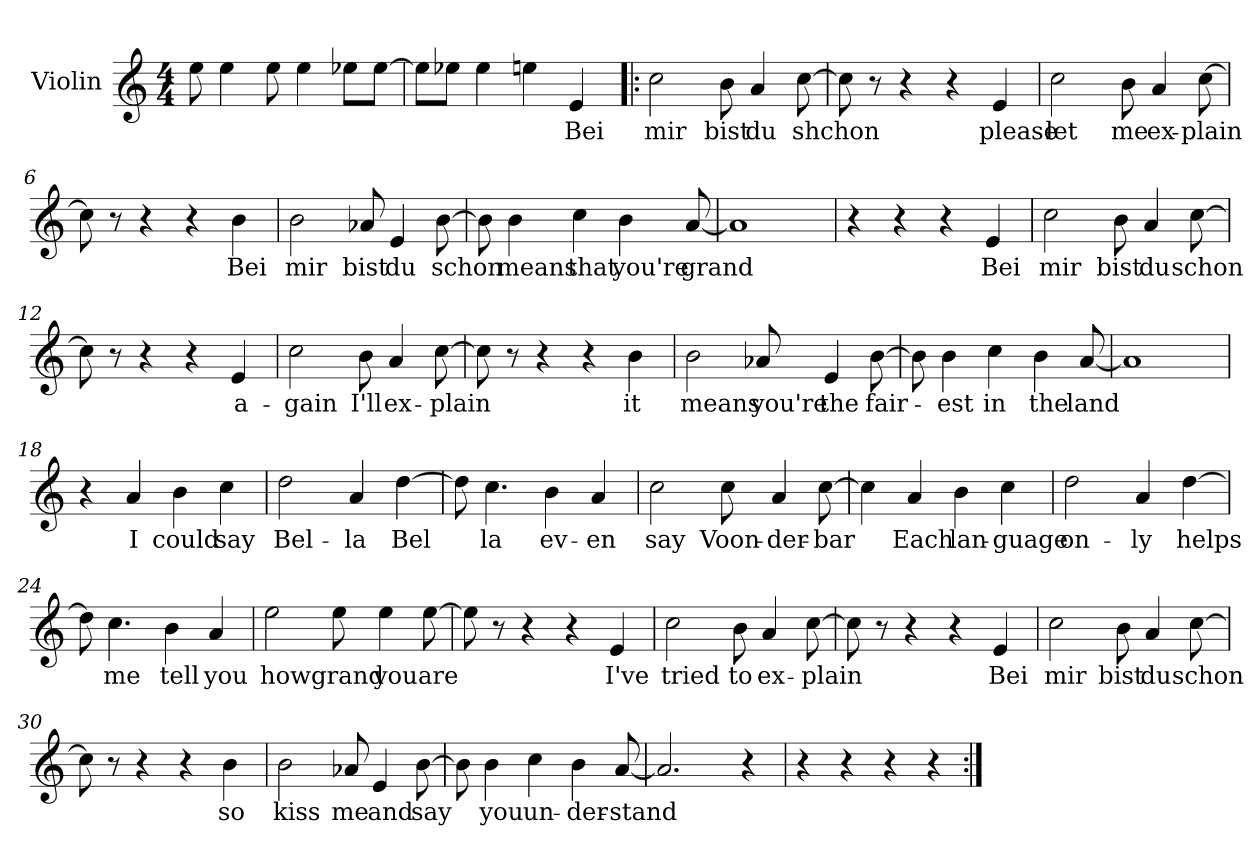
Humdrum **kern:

**kern	**text
*part1	*part1
*staff1	*staff1
*I"Violin	*
*I'Vln	*
*clefG2	*
*k[]	*
*C:	*
*M4/4	*
=1	=1
8ee\	.
4ee\	.
8ee\	.
4ee\	.
8ee-X\L	.
[8ee-\J	.
=2	=2
8ee-\L]	.
8ee-\J	.
4ee-\	.
4een\	.
4e/	Bei
!!LO:LB:g=z
=3!|:	=3!|:
2cc\	mir
8b\	bist
4a/	du
[8cc\	shchon
=4	=4
8cc\]	.
8r	.
4r	.
4r	.
4e/	please
=5	=5
2cc\	let
8b\	me
4a/	ex-
[8cc\	-plain
=6	=6
8cc\]	.
8r	.
4r	.
4r	.
4b\	Bei
!!LO:LB:g=z
=7	=7
2b\	mir
8a-X/	bist
4e/	du
[8b\	schon
=8	=8
8b\]	.
4b\	means
4cc\	that
4b\	you're
[8a/	grand
=9	=9
1a]	.
=10	=10
4r	.
4r	.
4r	.
4e/	Bei
!!LO:LB:g=z
=11	=11
2cc\	mir
8b\	bist
4a/	du
[8cc\	schon
=12	=12
8cc\]	.
8r	.
4r	.
4r	.
4e/	a-
=13	=13
2cc\	-gain
8b\	I'll
4a/	ex-
[8cc\	-plain
=14	=14
8cc\]	.
8r	.
4r	.
4r	.
4b\	it
!!LO:LB:g=z
=15	=15
2b\	means
8a-X/	you're
4e/	the
[8b\	fair-
=16	=16
8b\]	.
4b\	-est
4cc\	in
4b\	the
[8a/	land
=17	=17
1a]	.
=18	=18
4r	.
4a/	I
4b\	could
4cc\	say
!!LO:LB:g=z
=19	=19
2dd\	Bel-
4a/	-la
[4dd\	Bel-
=20	=20
8dd\]	-
4.cc\	-la
4b\	ev-
4a/	-en
=21	=21
2cc\	say
8cc\	Voon-
4a/	der-
[8cc\	-bar
=22	=22
4cc\]	.
4a/	Each
4b\	lan-
4cc\	-guage
!!LO:LB:g=z
=23	=23
2dd\	on-
4a/	-ly
[4dd\	helps
=24	=24
8dd\]	.
4.cc\	me
4b\	tell
4a/	you
=25	=25
2ee\	how
8ee\	grand
4ee\	you
[8ee\	are
=26	=26
8ee\]	.
8r	.
4r	.
4r	.
4e/	I've
!!LO:LB:g=z
=27	=27
2cc\	tried
8b\	to
4a/	ex-
[8cc\	-plain
=28	=28
8cc\]	.
8r	.
4r	.
4r	.
4e/	Bei
=29	=29
2cc\	mir
8b\	bist
4a/	du
[8cc\	schon
=30	=30
8cc\]	.
8r	.
4r	.
4r	.
4b\	so
!!LO:LB:g=z
=31	=31
2b\	kiss
8a-X/	me
4e/	and
[8b\	say
=32	=32
8b\]	.
4b\	you
4cc\	un-
4b\	-der-
[8a/	-stand
=33	=33
2.a/]	.
4r	.
=34	=34
4r	.
4r	.
4r	.
4r	.
=:|!	=:|!
*-	*-
